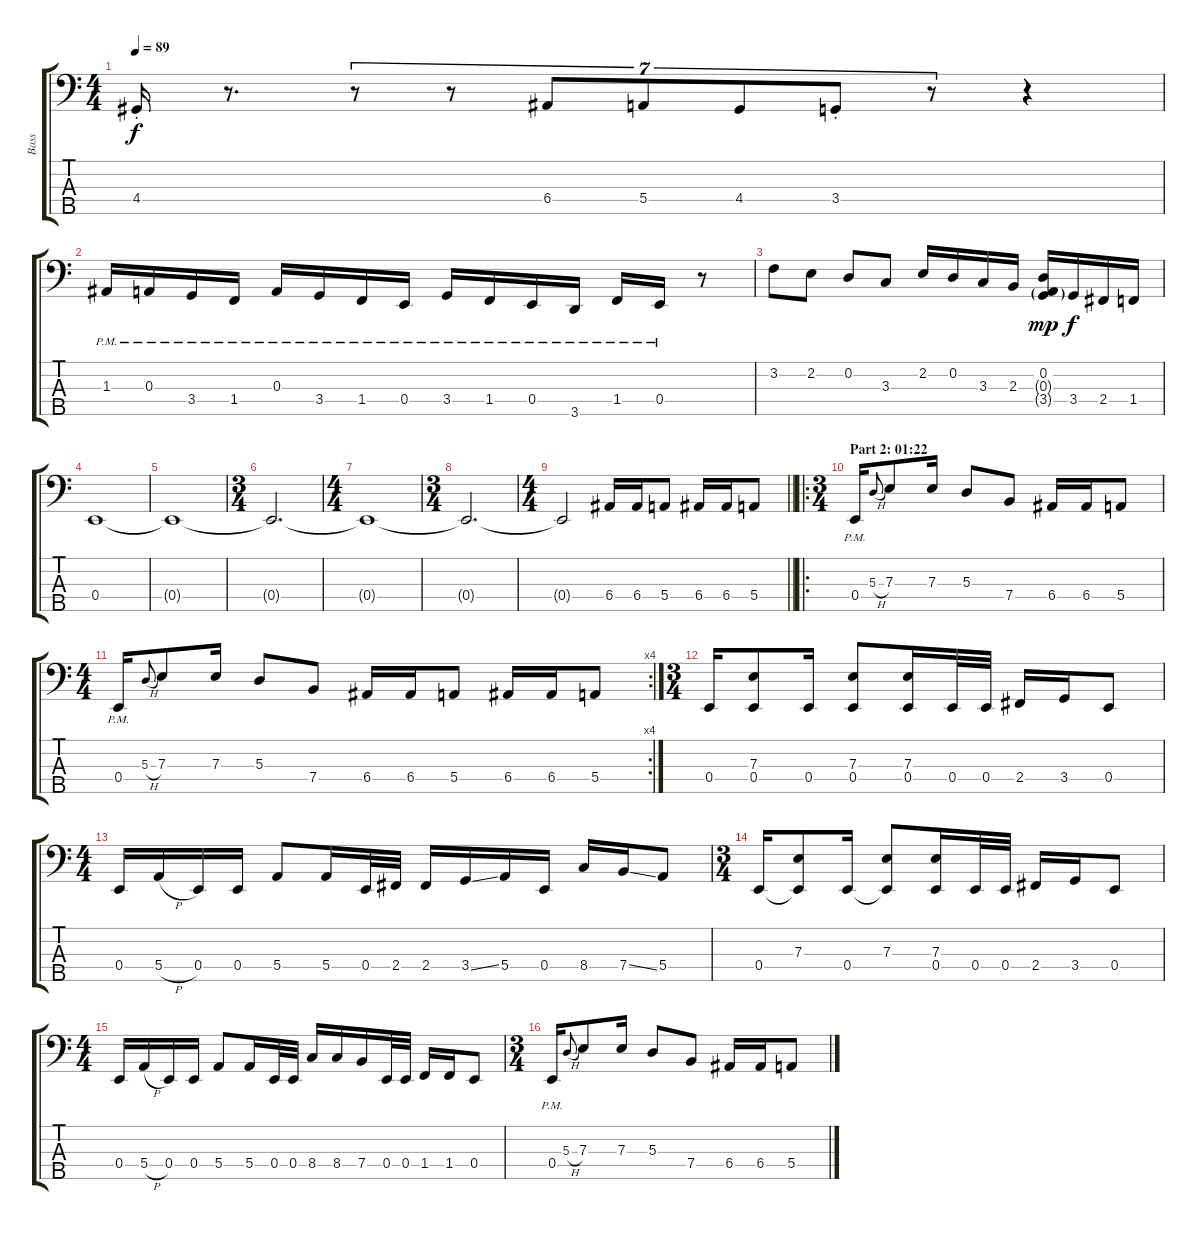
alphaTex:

\track ("Bass" "Bass") {instrument electricbasspick}
\staff {score tabs}
\tuning (G2 D2 A1 E1 B0) {hide}
\ts (4 4)
\tempo 89
\clef f4
\ks c
4.4{st}.16{dy f} r.8{d} r.8{tu (7 4)} r.8{tu (7 4)} 6.4.8{tu (7 4)} 5.4.8{tu (7 4)} 4.4.8{tu (7 4)} 3.4{st}.8{tu (7 4)} r.8{tu (7 4)} r.4 |
1.3{pm}.16 0.3{pm}.16 3.4{pm}.16 1.4{pm}.16 0.3{pm}.16 3.4{pm}.16 1.4{pm}.16 0.4{pm}.16 3.4{pm}.16 1.4{pm}.16 0.4{pm}.16 3.5{pm}.16 1.4{pm}.16 0.4{pm}.16 r.8 |
3.2.8 2.2.8 0.2.8 3.3.8 2.2.16 0.2.16 3.3.16 2.3.16 (0.2 0.3{g} 3.4{g}).16{dy mp} 3.4.16{dy f} 2.4.16 1.4.16 |
0.4.1 |
0.4{t}.1 |
\ts (3 4)
0.4{t}.2{d} |
\ts (4 4)
0.4{t}.1 |
\ts (3 4)
0.4{t}.2{d} |
\ts (4 4)
\barLineRight lightlight
0.4{t}.2 6.4.16 6.4.16 5.4.8 6.4.16 6.4.16 5.4.8 |
\ro
\ts (3 4)
\section ("" "Part 2: 01:22")
0.4{pm}.16 5.3{h}.8{gr onbeat} 7.3.8 7.3.16 5.3.8 7.4.8 6.4.16 6.4.16 5.4.8 |
\rc 4
\ts (4 4)
0.4{pm}.16 5.3{h}.8{gr onbeat} 7.3.8 7.3.16 5.3.8 7.4.8 6.4.16 6.4.16 5.4.8 6.4.16 6.4.16 5.4.8 |
\ts (3 4)
0.4.16 (7.3 0.4).8 0.4.16 (7.3 0.4).8 (7.3 0.4).16 0.4.32 0.4.32 2.4.16 3.4.16 0.4.8 |
\ts (4 4)
0.4.16 5.4{h}.16 0.4.16 0.4.16 5.4.8 5.4.16 0.4.32 2.4.32 2.4.16 3.4{ss}.16 5.4.16 0.4.16 8.4.16 7.4{ss}.16 5.4.8 |
\ts (3 4)
0.4.16 (7.3 0.4{t}).8 0.4.16 (7.3 0.4{t}).8 (7.3 0.4).16 0.4.32 0.4.32 2.4.16 3.4.16 0.4.8 |
\ts (4 4)
0.4.16 5.4{h}.16 0.4.16 0.4.16 5.4.8 5.4.16 0.4.32 0.4.32 8.4.16 8.4.16 7.4.16 0.4.32 0.4.32 1.4.16 1.4.16 0.4.8 |
\ts (3 4)
0.4{pm}.16 5.3{h}.8{gr onbeat} 7.3.8 7.3.16 5.3.8 7.4.8 6.4.16 6.4.16 5.4.8
